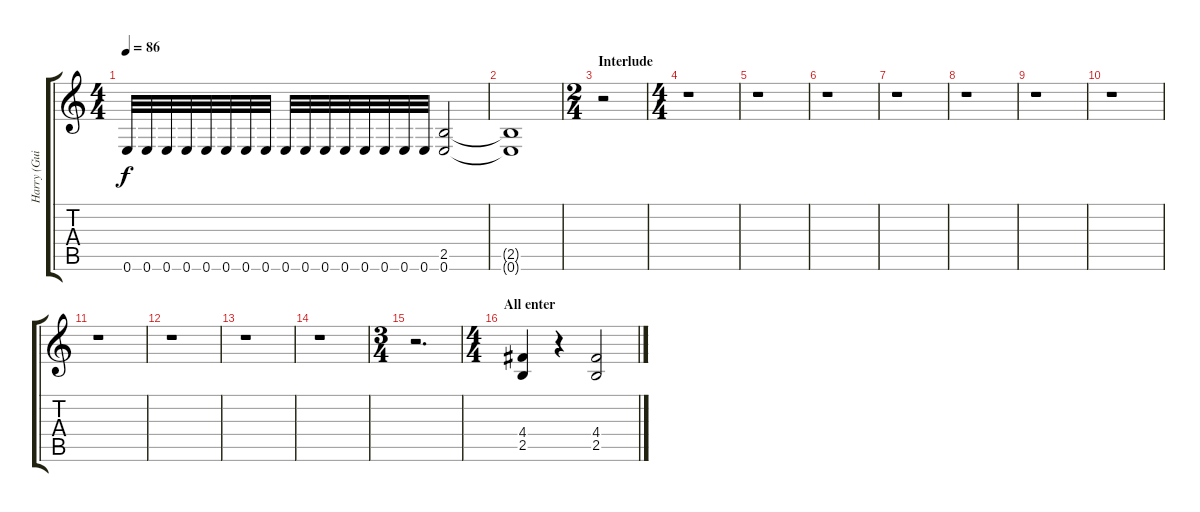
\track ("Harry (Guitar)" "Harry (Gui") {instrument overdrivenguitar}
\staff {score tabs}
\tuning (E4 B3 G3 D3 A2 E2) {hide}
\ts (4 4)
\tempo 86
\clef g2
\ks c
0.6.32{dy f} 0.6.32 0.6.32 0.6.32 0.6.32 0.6.32 0.6.32 0.6.32 0.6.32 0.6.32 0.6.32 0.6.32 0.6.32 0.6.32 0.6.32 0.6.32 (2.5 0.6).2 |
(2.5{t} 0.6{t}).1{volume 0} |
\ts (2 4)
\section ("" "Interlude")
r.2 |
\ts (4 4)
r.1 |
r.1 |
r.1 |
r.1 |
r.1 |
r.1 |
r.1 |
r.1 |
r.1 |
r.1 |
r.1 |
\ts (3 4)
r.2{d} |
\ts (4 4)
\section ("" "All enter")
(4.4 2.5).4{volume 13} r.4 (4.4 2.5).2
